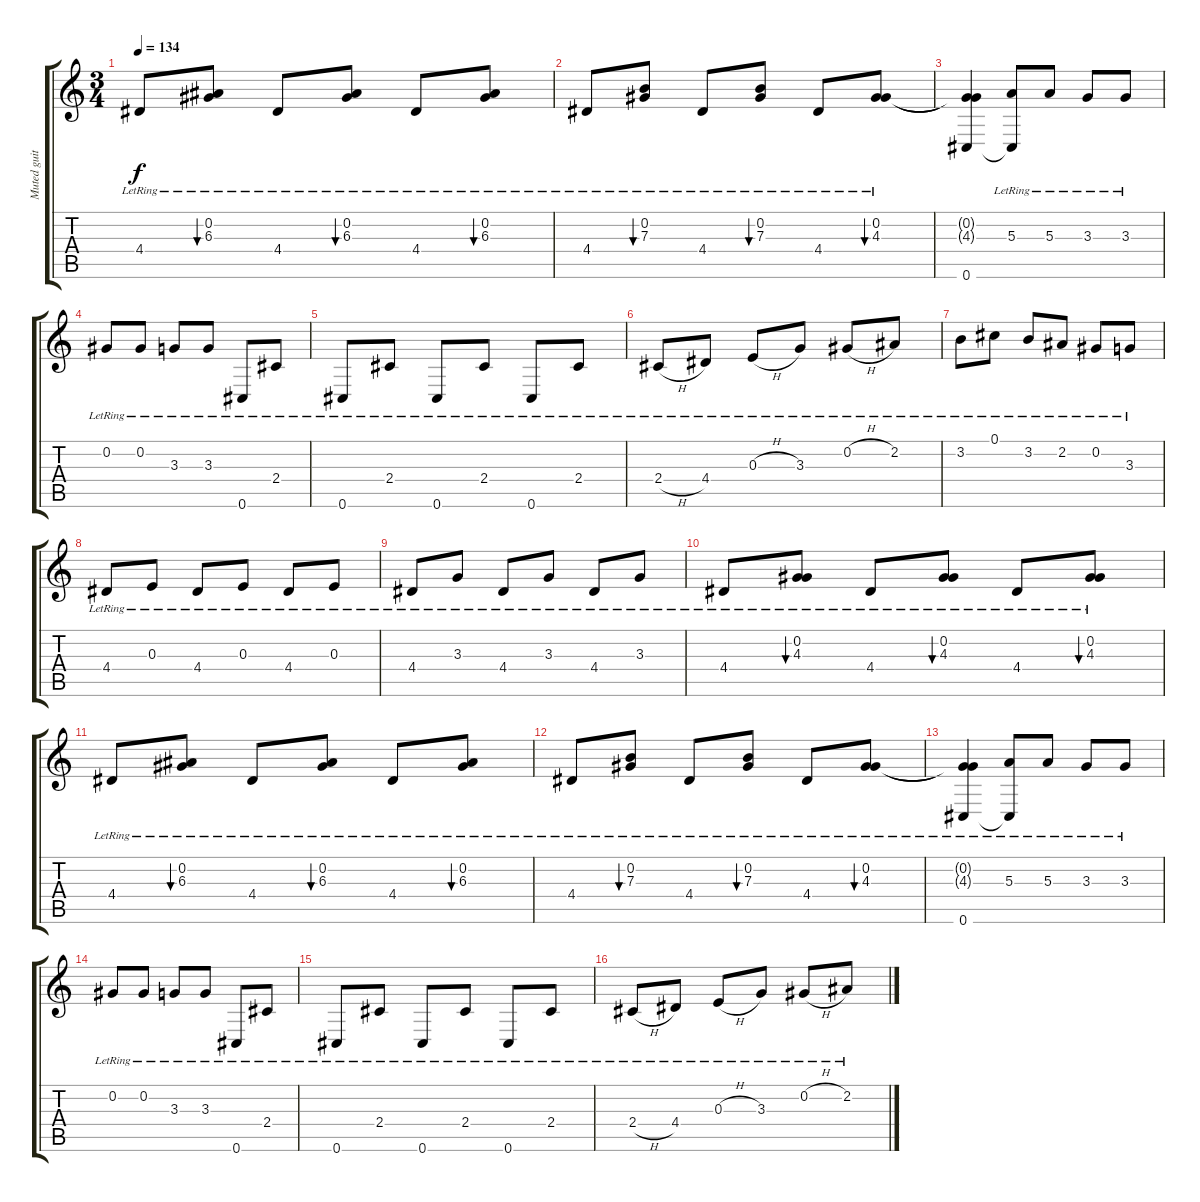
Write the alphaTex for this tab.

\track ("Muted guitar" "Muted guit") {instrument electricguitarmuted}
\staff {score tabs}
\tuning (Db4 Ab3 E3 B2 Gb2 Db2) {hide}
\ts (3 4)
\tempo 134
\clef g2
\ks c
4.4{lr}.8{dy f} (0.2{lr} 6.3{lr}).8{bu 240} 4.4{lr}.8 (0.2{lr} 6.3{lr}).8{bu 240} 4.4{lr}.8 (0.2{lr} 6.3{lr}).8{bu 240} |
4.4{lr}.8 (0.2{lr} 7.3{lr}).8{bu 240} 4.4{lr}.8 (0.2{lr} 7.3{lr}).8{bu 240} 4.4{lr}.8 (0.2{lr} 4.3{lr}).8{bu 240} |
(0.2{t} 4.3{t} 0.6).4 (5.3{lr} 0.6{t}).8 5.3{lr}.8 3.3{lr}.8 3.3{lr}.8 |
0.2{lr}.8 0.2{lr}.8 3.3{lr}.8 3.3{lr}.8 0.6{lr}.8 2.4{lr}.8 |
0.6{lr}.8 2.4{lr}.8 0.6{lr}.8 2.4{lr}.8 0.6{lr}.8 2.4{lr}.8 |
2.4{h lr}.8 4.4{lr}.8 0.3{h lr}.8 3.3{lr}.8 0.2{h lr}.8 2.2{lr}.8 |
3.2{lr}.8 0.1{lr}.8 3.2{lr}.8 2.2{lr}.8 0.2{lr}.8 3.3{lr}.8 |
4.4{lr}.8 0.3{lr}.8 4.4{lr}.8 0.3{lr}.8 4.4{lr}.8 0.3{lr}.8 |
4.4{lr}.8 3.3{lr}.8 4.4{lr}.8 3.3{lr}.8 4.4{lr}.8 3.3{lr}.8 |
4.4{lr}.8 (0.2{lr} 4.3{lr}).8{bu 60} 4.4{lr}.8 (0.2{lr} 4.3{lr}).8{bu 120} 4.4{lr}.8 (0.2{lr} 4.3{lr}).8{bu 240} |
4.4{lr}.8 (0.2{lr} 6.3{lr}).8{bu 240} 4.4{lr}.8 (0.2{lr} 6.3{lr}).8{bu 240} 4.4{lr}.8 (0.2{lr} 6.3{lr}).8{bu 240} |
4.4{lr}.8 (0.2{lr} 7.3{lr}).8{bu 240} 4.4{lr}.8 (0.2{lr} 7.3{lr}).8{bu 240} 4.4{lr}.8 (0.2{lr} 4.3{lr}).8{bu 240} |
(0.2{t} 4.3{t} 0.6{lr}).4 (5.3{lr} 0.6{t}).8 5.3{lr}.8 3.3{lr}.8 3.3{lr}.8 |
0.2{lr}.8 0.2{lr}.8 3.3{lr}.8 3.3{lr}.8 0.6{lr}.8 2.4{lr}.8 |
0.6{lr}.8 2.4{lr}.8 0.6{lr}.8 2.4{lr}.8 0.6{lr}.8 2.4{lr}.8 |
2.4{h lr}.8 4.4{lr}.8 0.3{h lr}.8 3.3{lr}.8 0.2{h lr}.8 2.2{lr}.8
